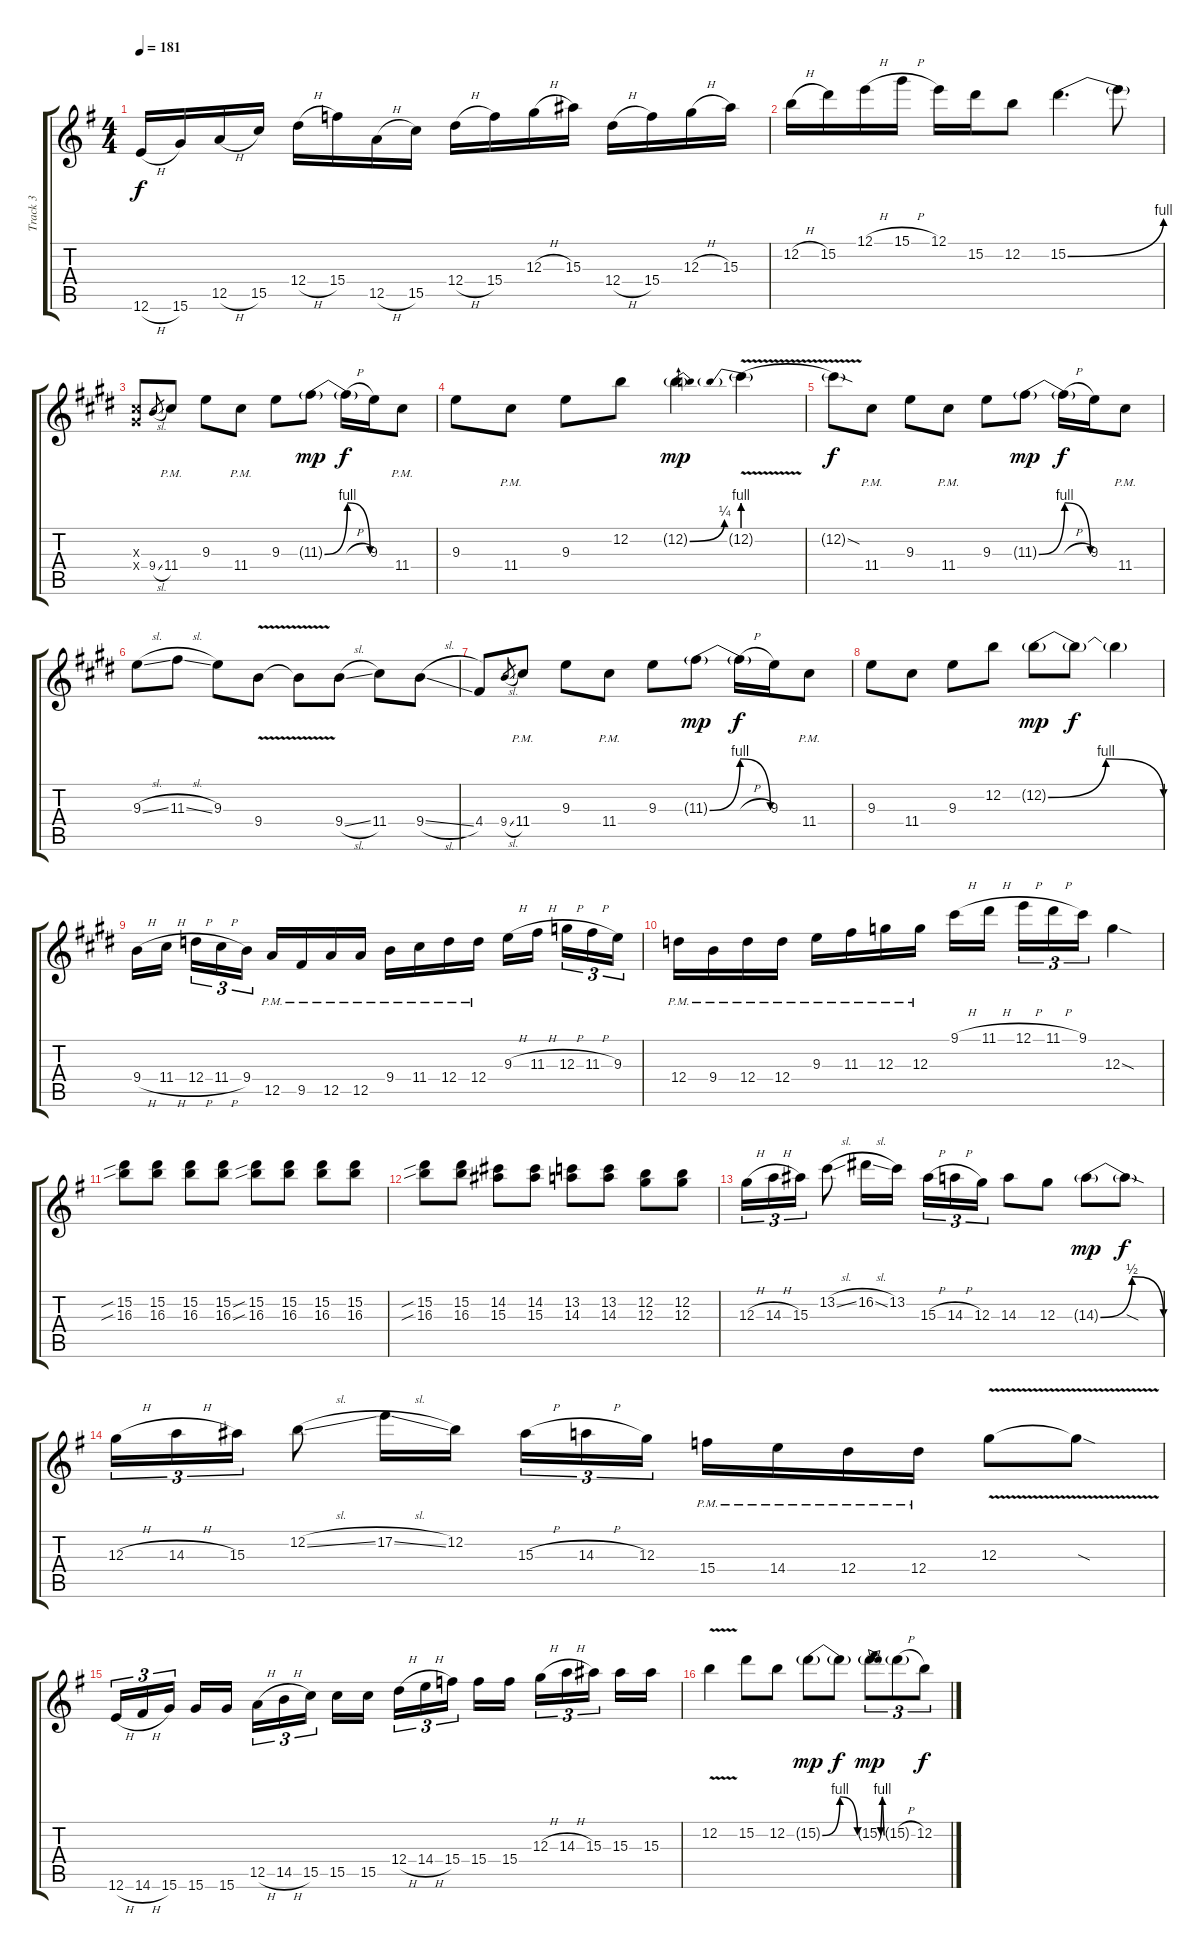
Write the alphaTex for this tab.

\track ("Track 3" "Track 3") {instrument distortionguitar}
\staff {score tabs}
\tuning (E4 B3 G3 D3 A2 E2) {hide}
\ts (4 4)
\tempo 181
\clef g2
\ks g
12.6{h}.16{dy f} 15.6.16 12.5{h}.16 15.5.16 12.4{h}.16 15.4.16 12.5{h}.16 15.5.16 12.4{h}.16 15.4.16 12.3{h}.16 15.3.16 12.4{h}.16 15.4.16 12.3{h}.16 15.3.16 |
12.2{h}.16 15.2.16 12.1{h}.16 15.1{h}.16 12.1.16 15.2.16 12.2.8 15.2{be (bend 0 0 60 4)}.4{d} 15.2{t}.8 |
\ks e
(6.3{x} 6.4{x}).8 9.4{sl}.8{gr} 11.4{pm}.8 9.3.8 11.4{pm}.8 9.3.8 11.3{be (bendrelease 0 0 30 4 30 4 60 0) g}.8{dy mp} 11.3{h t}.16{dy f} 9.3.16 11.4{pm}.8 |
9.3.8 11.4{pm}.8 9.3.8 12.2.8 12.2{be (bend 0 0 60 1) g}.4{dy mp} 12.2{be (prebend 0 4 60 4) v g}.4 |
12.2{sod t}.8{dy f} 11.4{pm}.8 9.3.8 11.4{pm}.8 9.3.8 11.3{be (bendrelease 0 0 25 4 25 4 60 0) g}.8{dy mp} 11.3{h t}.16{dy f} 9.3.16 11.4{pm}.8 |
9.3{sl}.8 11.3{sl}.8 9.3.8 9.4{v}.8 9.4{t}.8 9.4{sl}.8 11.4.8 9.4{sl}.8 |
4.4.8 9.4{sl}.8{gr} 11.4{pm}.8 9.3.8 11.4{pm}.8 9.3.8 11.3{be (bendrelease 0 0 25 4 25 4 60 0) g}.8{dy mp} 11.3{h t}.16{dy f} 9.3.16 11.4{pm}.8 |
9.3.8 11.4.8 9.3.8 12.2.8 12.2{be (bendrelease 0 0 25 4 25 4 60 0) g}.8{dy mp} 12.2{t}.8{dy f} 12.2{t}.4 |
9.4{h}.16 11.4{h}.16{beam splitsecondary} 12.4{h}.16{tu (3 2)} 11.4{h}.16{tu (3 2)} 9.4.16{tu (3 2)} 12.5{pm}.16 9.5{pm}.16 12.5{pm}.16 12.5{pm}.16 9.4{pm}.16 11.4{pm}.16 12.4{pm}.16 12.4{pm}.16 9.3{h}.16 11.3{h}.16{beam splitsecondary} 12.3{h}.16{tu (3 2)} 11.3{h}.16{tu (3 2)} 9.3.16{tu (3 2)} |
12.4{pm}.16 9.4{pm}.16 12.4{pm}.16 12.4{pm}.16 9.3{pm}.16 11.3{pm}.16 12.3{pm}.16 12.3{pm}.16 9.1{h}.16 11.1{h}.16{beam splitsecondary} 12.1{h}.16{tu (3 2)} 11.1{h}.16{tu (3 2)} 9.1.16{tu (3 2)} 12.3{sod}.4 |
\ks g
(15.2{sib} 16.3{sib}).8 (15.2 16.3).8 (15.2 16.3).8 (15.2 16.3).8 (15.2{sib} 16.3{sib}).8 (15.2 16.3).8 (15.2 16.3).8 (15.2 16.3).8 |
(15.2{sib} 16.3{sib}).8 (15.2 16.3).8 (14.2 15.3).8 (14.2 15.3).8 (13.2 14.3).8 (13.2 14.3).8 (12.2 12.3).8 (12.2 12.3).8 |
12.3{h}.16{tu (3 2)} 14.3{h}.16{tu (3 2)} 15.3.16{tu (3 2)} 13.2{sl}.8 16.2{sl}.16 13.2.16{beam splitsecondary} 15.3{h}.16{tu (3 2)} 14.3{h}.16{tu (3 2)} 12.3.16{tu (3 2)} 14.3.8 12.3.8 14.3{be (bendrelease 0 0 25 2 25 2 60 0) g}.8{dy mp} 14.3{sod t}.8{dy f} |
12.3{h}.16{tu (3 2)} 14.3{h}.16{tu (3 2)} 15.3.16{tu (3 2)} 12.2{sl}.8 17.2{sl}.16 12.2.16{beam splitsecondary} 15.3{h}.16{tu (3 2)} 14.3{h}.16{tu (3 2)} 12.3.16{tu (3 2)} 15.4{pm}.16 14.4{pm}.16 12.4{pm}.16 12.4{pm}.16 12.3{v}.8 12.3{sod t}.8 |
12.6{h}.16{tu (3 2)} 14.6{h}.16{tu (3 2)} 15.6.16{tu (3 2) beam splitsecondary} 15.6.16 15.6.16 12.5{h}.16{tu (3 2)} 14.5{h}.16{tu (3 2)} 15.5.16{tu (3 2) beam splitsecondary} 15.5.16 15.5.16 12.4{h}.16{tu (3 2)} 14.4{h}.16{tu (3 2)} 15.4.16{tu (3 2) beam splitsecondary} 15.4.16 15.4.16 12.3{h}.16{tu (3 2)} 14.3{h}.16{tu (3 2)} 15.3.16{tu (3 2) beam splitsecondary} 15.3.16 15.3.16 |
12.2{v}.4 15.2.8 12.2.8 15.2{be (bendrelease 0 0 28 4 28 4 60 0) g}.8{dy mp} 15.2{t}.8{dy f} 15.2{be (bendrelease 0 0 28 4 28 4 60 0) g}.8{tu (3 2) dy mp} 15.2{h g}.8{tu (3 2)} 12.2.8{tu (3 2) dy f}
